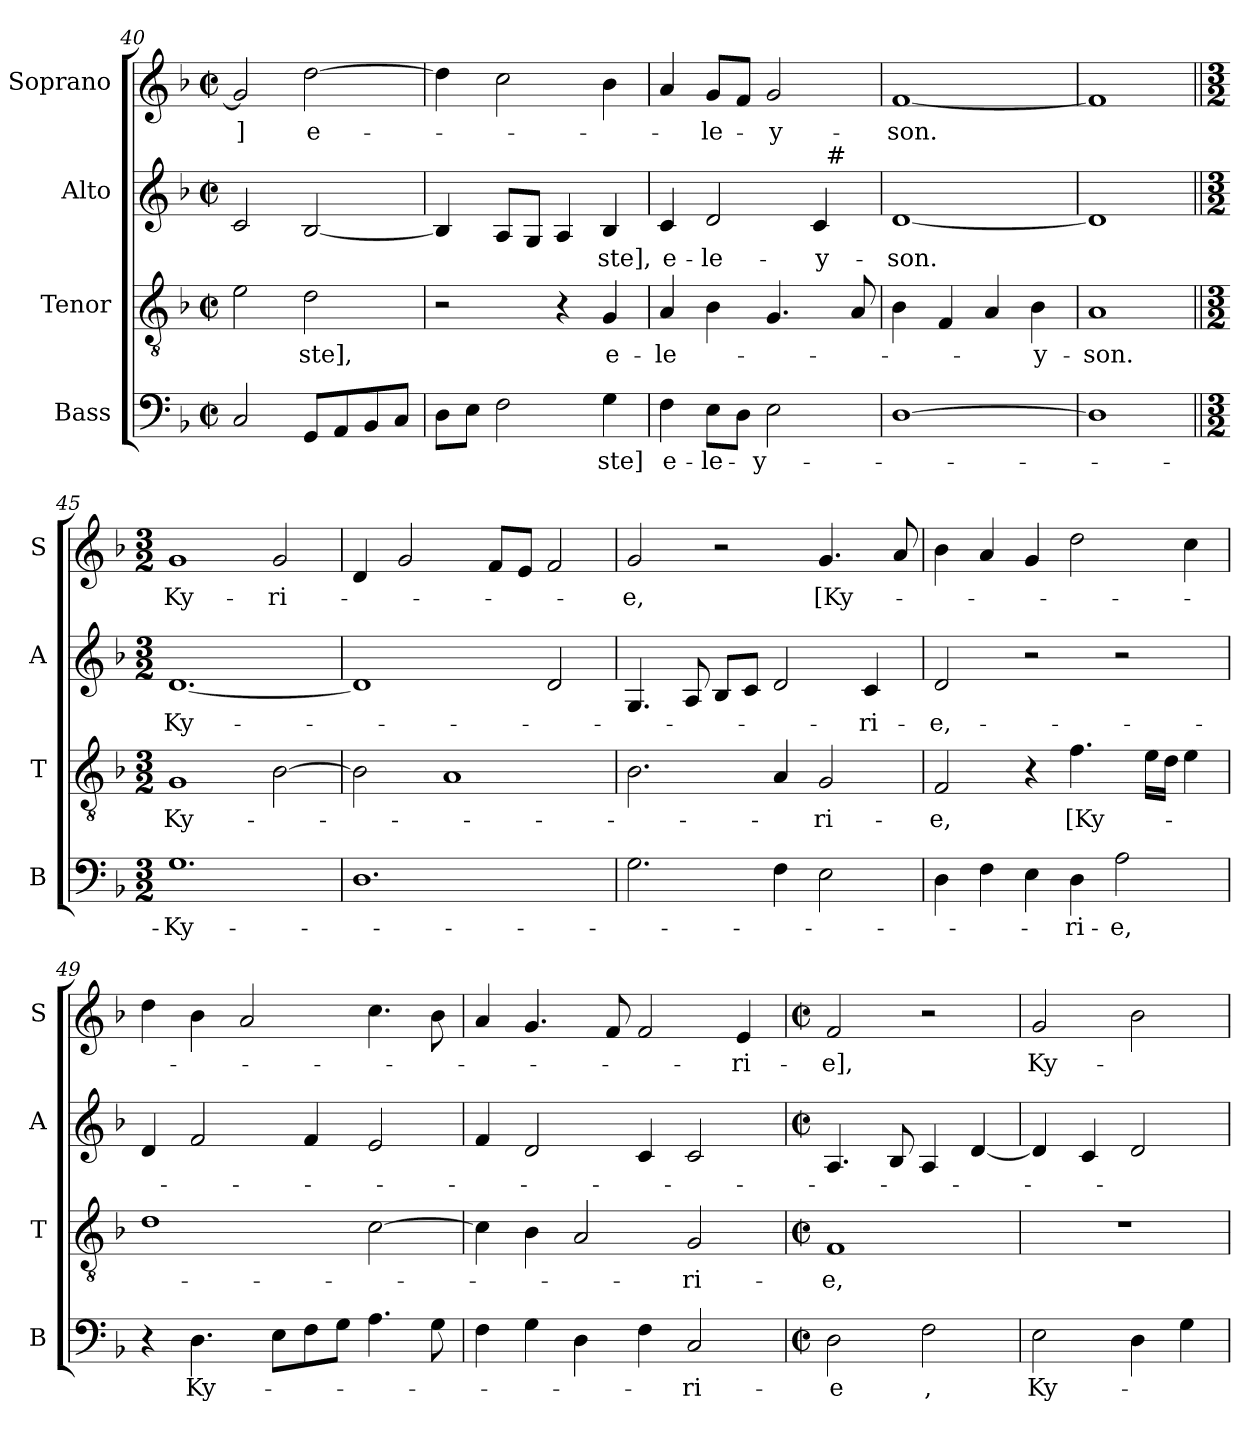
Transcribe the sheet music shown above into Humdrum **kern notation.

**kern	**text	**kern	**text	**kern	**text	**kern	**text
*part4	*part4	*part3	*part3	*part2	*part2	*part1	*part1
*staff4	*staff4	*staff3	*staff3	*staff2	*staff2	*staff1	*staff1
*I"Bass	*	*I"Tenor	*	*I"Alto	*	*I"Soprano	*
*I'B	*	*I'T	*	*I'A	*	*I'S	*
*clefF4	*	*clefGv2	*	*clefG2	*	*clefG2	*
*k[b-]	*	*k[b-]	*	*k[b-]	*	*k[b-]	*
*F:	*	*F:	*	*F:	*	*F:	*
*M2/2	*	*M2/2	*	*M2/2	*	*M2/2	*
*met(c|)	*	*met(c|)	*	*met(c|)	*	*met(c|)	*
=40	=40	=40	=40	=40	=40	=40	=40
2C/	.	2e\	.	2c/	.	2g/]	]
8GG/L	.	2d\	-ste],	[2B-/	.	[2dd\	e-
8AA/	.	.	.	.	.	.	.
8BB-/	.	.	.	.	.	.	.
8C/J	.	.	.	.	.	.	.
=41	=41	=41	=41	=41	=41	=41	=41
8D\L	.	2r	.	4B-/]	.	4dd\]	.
8E\J	.	.	.	.	.	.	.
2F\	.	.	.	8A/L	.	2cc\	.
.	.	.	.	8G/J	.	.	.
.	.	4r	.	4A/	.	.	.
4G\	-ste]	4G/	e-	4B-/	-ste],	4b-\	.
=42	=42	=42	=42	=42	=42	=42	=42
*	*	*	*	*^	*	*	*
4F\	e-	4A/	-le-	4c/	2ryy	e-	4a/	.
8E\L	-le-	4B-\	.	2d/	.	-le-	8g/L	-le-
8D\J	.	.	.	.	.	.	8f/J	.
2E\	-y-	4.G/	.	.	4ryy	.	2g/	-y-
.	.	.	.	4c/	32ryy	-y-	.	.
!	!	!	!	!	!LO:TX:a:t=#	!	!	!
.	.	.	.	.	8..ryy	.	.	.
.	.	8A/	.	.	.	.	.	.
*	*	*	*	*v	*v	*	*	*
=43	=43	=43	=43	=43	=43	=43	=43
[1D	.	4B-\	.	[1d	-son.	[1f	-son.
.	.	4F/	.	.	.	.	.
.	.	4A/	.	.	.	.	.
.	.	4B-\	-y-	.	.	.	.
=44	=44	=44	=44	=44	=44	=44	=44
1D]	.	1A	-son.	1d]	.	1f]	.
!!LO:PB:g=z
=45||	=45||	=45||	=45||	=45||	=45||	=45||	=45||
*M3/2	*	*M3/2	*	*M3/2	*	*M3/2	*
1.G	-Ky-	1G	Ky-	[1.d	Ky-	1g	Ky-
.	.	[2B-\	.	.	.	2g/	-ri-
=46	=46	=46	=46	=46	=46	=46	=46
1.D	.	2B-\]	.	1d]	.	4d/	.
.	.	.	.	.	.	2g/	.
.	.	1A	.	.	.	.	.
.	.	.	.	.	.	8f/L	.
.	.	.	.	.	.	8e/J	.
.	.	.	.	2d/	.	2f/	.
=47	=47	=47	=47	=47	=47	=47	=47
2.G\	.	2.B-\	.	4.G/	.	2g/	-e,
.	.	.	.	8A/	.	.	.
.	.	.	.	8B-/L	.	2r	.
.	.	.	.	8c/J	.	.	.
4F\	.	4A/	.	2d/	.	.	.
2E\	.	2G/	-ri-	.	.	4.g/	[Ky-
.	.	.	.	4c/	-ri-	.	.
.	.	.	.	.	.	8a/	.
=48	=48	=48	=48	=48	=48	=48	=48
4D\	.	2F/	-e,	2d/	-e,-	4b-\	.
4F\	.	.	.	.	.	4a/	.
4E\	.	4r	.	2r	.	4g/	.
4D\	-ri-	4.f\	[Ky-	.	.	2dd\	.
2A\	-e,	.	.	2r	.	.	.
.	.	16e\LL	.	.	.	.	.
.	.	16d\JJ	.	.	.	.	.
.	.	4e\	.	.	.	4cc\	.
=49	=49	=49	=49	=49	=49	=49	=49
4r	[	1d	.	4d/	.	4dd\	.
4.D\	Ky-	.	.	2f/	.	4b-\	.
.	.	.	.	.	.	2a/	.
8E\L	.	.	.	.	.	.	.
8F\	.	.	.	4f/	.	.	.
8G\J	.	.	.	.	.	.	.
4.A\	.	[2c\	.	2e/	.	4.cc\	.
8G\	.	.	.	.	.	8b-\	.
!!LO:LB:g=z
=50	=50	=50	=50	=50	=50	=50	=50
4F\	.	4c\]	.	4f/	.	4a/	.
4G\	.	4B-\	.	2d/	.	4.g/	.
4D\	.	2A/	.	.	.	.	.
.	.	.	.	.	.	8f/	.
4F\	.	.	.	4c/	.	2f/	.
2C/	-ri-	2G/	-ri-	2c/	.	.	.
.	.	.	.	.	.	4e/	-ri-
=51	=51	=51	=51	=51	=51	=51	=51
*M2/2	*	*M2/2	*	*M2/2	*	*M2/2	*
*met(c|)	*	*met(c|)	*	*met(c|)	*	*met(c|)	*
2D\	-e	1F	-e,	4.A/	.	2f/	-e],
.	.	.	.	8B-/	.	.	.
2F\	,	.	.	4A/	.	2r	.
.	.	.	.	[4d/	.	.	.
=52	=52	=52	=52	=52	=52	=52	=52
2E\	Ky-	1r	.	4d/]	.	2g/	Ky-
.	.	.	.	4c/	.	.	.
4D\	.	.	.	2d/	.	2b-\	.
4G\	.	.	.	.	.	.	.
=	=	=	=	=	=	=	=
*-	*-	*-	*-	*-	*-	*-	*-
